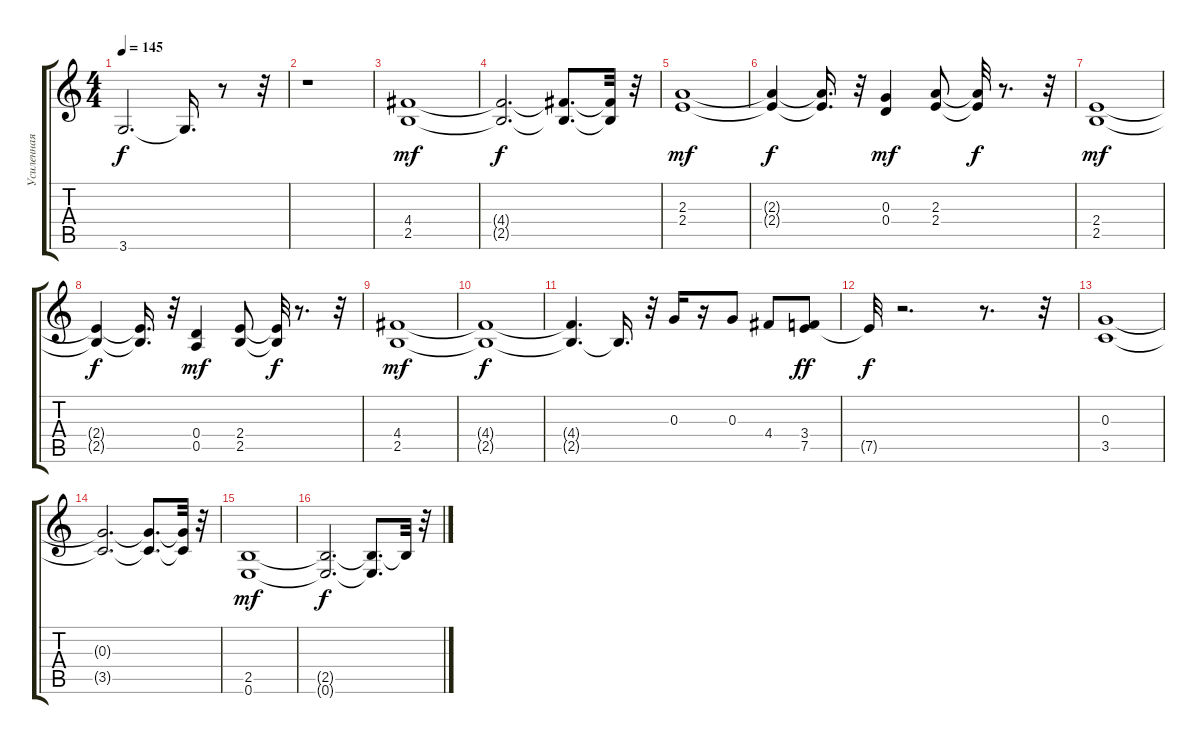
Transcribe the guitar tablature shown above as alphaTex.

\track ("Усиленная Гитара" "Усиленная ") {instrument overdrivenguitar}
\staff {score tabs}
\tuning (E4 B3 G3 D3 A2 E2) {hide}
\ts (4 4)
\tempo 145
\clef g2
\ks c
3.6{t}.2{d dy f} 3.6{t}.16{d} r.8 r.32 |
r.1 |
(4.4 2.5).1{dy mf} |
(4.4{t} 2.5{t}).2{d dy f} (4.4{t} 2.5{t}).8{d} (4.4{t} 2.5{t}).32 r.32 |
(2.3 2.4).1{dy mf} |
(2.3{t} 2.4{t}).4{dy f} (2.3{t} 2.4{t}).16{d} r.32 (0.3 0.4).4{dy mf} (2.3 2.4).8 (2.3{t} 2.4{t}).32{dy f} r.8{d} r.32 |
(2.4 2.5).1{dy mf} |
(2.4{t} 2.5{t}).4{dy f} (2.4{t} 2.5{t}).16{d} r.32 (0.4 0.5).4{dy mf} (2.4 2.5).8 (2.4{t} 2.5{t}).32{dy f} r.8{d} r.32 |
(4.4 2.5).1{dy mf} |
(4.4{t} 2.5{t}).1{dy f} |
(4.4{t} 2.5{t}).4{d} 2.5{t}.16{d} r.32 0.3.16 r.16 0.3.8 4.4.8 (3.4 7.5).8{dy ff} |
7.5{t}.32{dy f} r.2{d} r.8{d} r.32 |
(0.3 3.5).1 |
(0.3{t} 3.5{t}).2{d} (0.3{t} 3.5{t}).8{d} (0.3{t} 3.5{t}).32 r.32 |
(2.5 0.6).1{dy mf} |
(2.5{t} 0.6{t}).2{d dy f} (2.5{t} 0.6{t}).8{d} 2.5{t}.32 r.32
